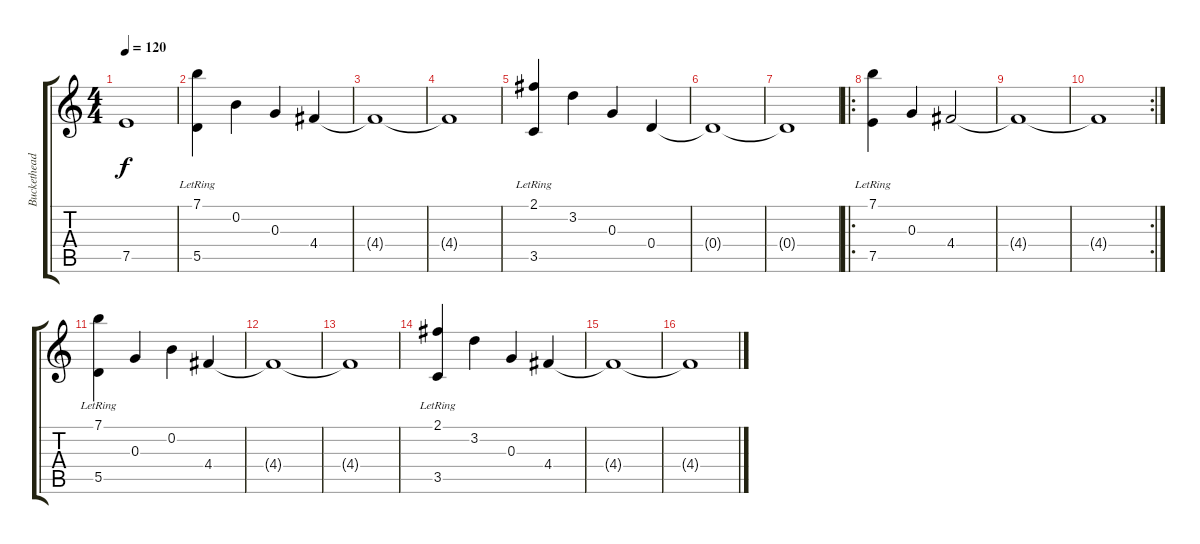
\track ("Buckethead" "Buckethead") {instrument electricguitarclean}
\staff {score tabs}
\tuning (E4 B3 G3 D3 A2 E2) {hide}
\ts (4 4)
\tempo 120
\clef g2
\ks c
7.5{t}.1{dy f} |
(7.1{lr} 5.5).4 0.2.4 0.3.4 4.4.4 |
4.4{t}.1 |
4.4{t}.1 |
(2.1{lr} 3.5{lr}).4 3.2.4 0.3.4 0.4.4 |
0.4{t}.1 |
0.4{t}.1 |
\ro
(7.1 7.5{lr}).4 0.3.4 4.4.2 |
4.4{t}.1 |
\rc 2
4.4{t}.1 |
(7.1{lr} 5.5).4 0.3.4 0.2.4 4.4.4 |
4.4{t}.1 |
4.4{t}.1 |
(2.1 3.5{lr}).4 3.2.4 0.3.4 4.4.4 |
4.4{t}.1 |
4.4{t}.1
